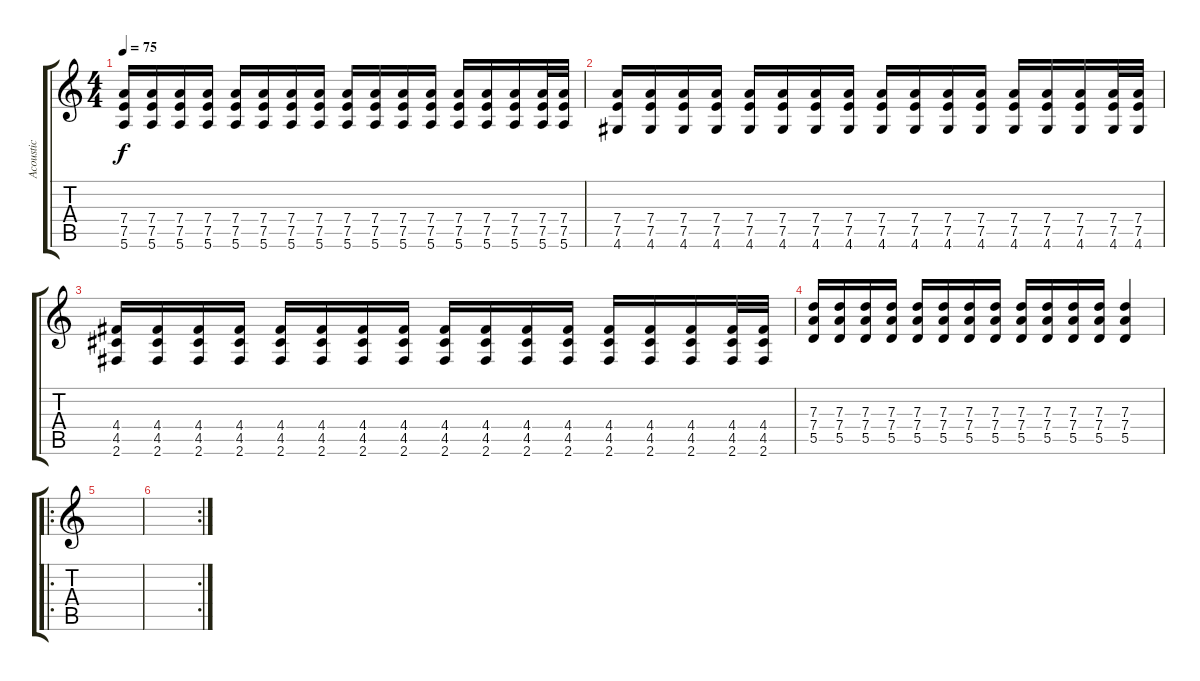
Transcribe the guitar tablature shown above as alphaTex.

\track ("Acoustic" "Acoustic") {instrument acousticguitarsteel}
\staff {score tabs}
\tuning (E4 B3 G3 D3 A2 E2) {hide}
\ts (4 4)
\tempo 75
\clef g2
\ks c
(7.4 7.5 5.6).16{dy f instrument acousticguitarsteel} (7.4 7.5 5.6).16 (7.4 7.5 5.6).16 (7.4 7.5 5.6).16 (7.4 7.5 5.6).16 (7.4 7.5 5.6).16 (7.4 7.5 5.6).16 (7.4 7.5 5.6).16 (7.4 7.5 5.6).16 (7.4 7.5 5.6).16 (7.4 7.5 5.6).16 (7.4 7.5 5.6).16 (7.4 7.5 5.6).16 (7.4 7.5 5.6).16 (7.4 7.5 5.6).16 (7.4 7.5 5.6).32 (7.4 7.5 5.6).32 |
(7.4 7.5 4.6).16 (7.4 7.5 4.6).16 (7.4 7.5 4.6).16 (7.4 7.5 4.6).16 (7.4 7.5 4.6).16 (7.4 7.5 4.6).16 (7.4 7.5 4.6).16 (7.4 7.5 4.6).16 (7.4 7.5 4.6).16 (7.4 7.5 4.6).16 (7.4 7.5 4.6).16 (7.4 7.5 4.6).16 (7.4 7.5 4.6).16 (7.4 7.5 4.6).16 (7.4 7.5 4.6).16 (7.4 7.5 4.6).32 (7.4 7.5 4.6).32 |
(4.4 4.5 2.6).16 (4.4 4.5 2.6).16 (4.4 4.5 2.6).16 (4.4 4.5 2.6).16 (4.4 4.5 2.6).16 (4.4 4.5 2.6).16 (4.4 4.5 2.6).16 (4.4 4.5 2.6).16 (4.4 4.5 2.6).16 (4.4 4.5 2.6).16 (4.4 4.5 2.6).16 (4.4 4.5 2.6).16 (4.4 4.5 2.6).16 (4.4 4.5 2.6).16 (4.4 4.5 2.6).16 (4.4 4.5 2.6).32 (4.4 4.5 2.6).32 |
(7.3 7.4 5.5).16 (7.3 7.4 5.5).16 (7.3 7.4 5.5).16 (7.3 7.4 5.5).16 (7.3 7.4 5.5).16 (7.3 7.4 5.5).16 (7.3 7.4 5.5).16 (7.3 7.4 5.5).16 (7.3 7.4 5.5).16 (7.3 7.4 5.5).16 (7.3 7.4 5.5).16 (7.3 7.4 5.5).16 (7.3 7.4 5.5).4 |
\ro
|
\rc 2
